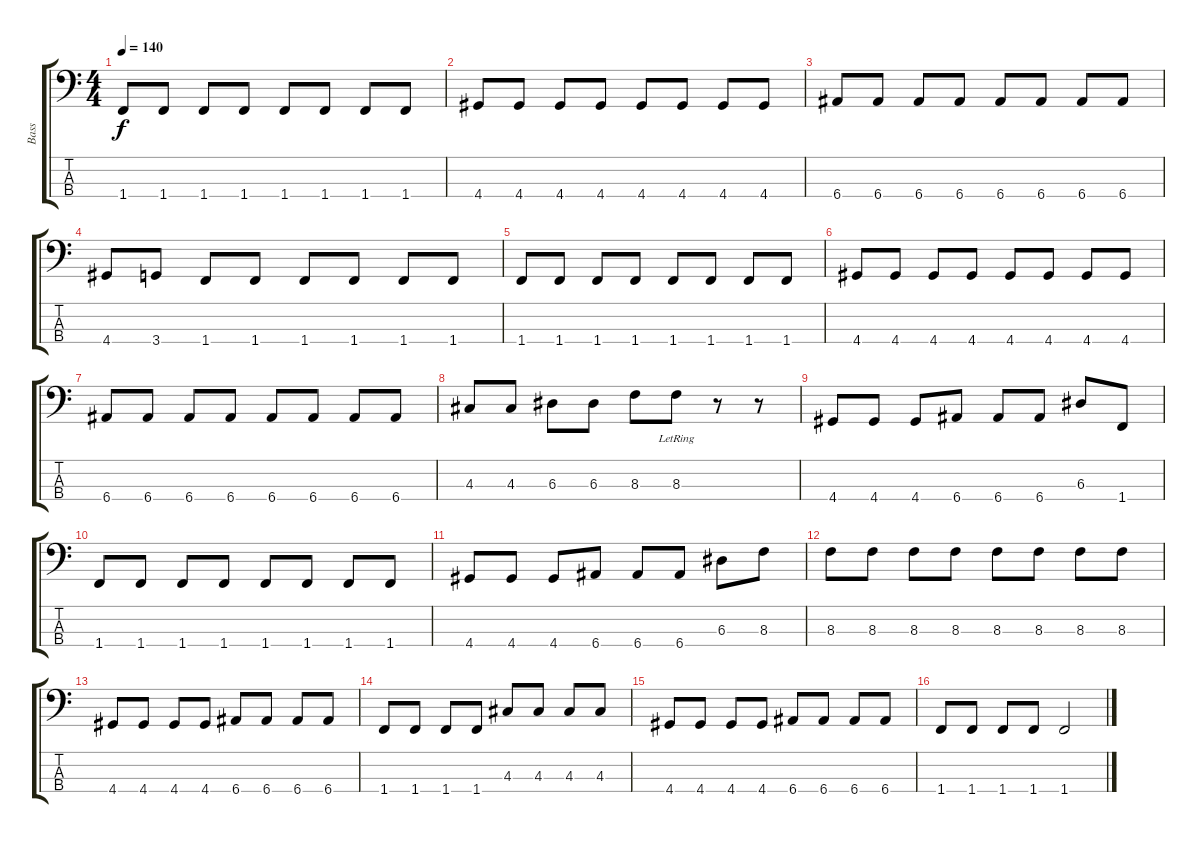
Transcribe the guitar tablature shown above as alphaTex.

\track ("Bass" "Bass") {instrument electricbasspick}
\staff {score tabs}
\tuning (G2 D2 A1 E1) {hide}
\ts (4 4)
\tempo 140
\clef f4
\ks c
1.4.8{dy f} 1.4.8 1.4.8 1.4.8 1.4.8 1.4.8 1.4.8 1.4.8 |
4.4.8 4.4.8 4.4.8 4.4.8 4.4.8 4.4.8 4.4.8 4.4.8 |
6.4.8 6.4.8 6.4.8 6.4.8 6.4.8 6.4.8 6.4.8 6.4.8 |
4.4.8 3.4.8 1.4.8 1.4.8 1.4.8 1.4.8 1.4.8 1.4.8 |
1.4.8 1.4.8 1.4.8 1.4.8 1.4.8 1.4.8 1.4.8 1.4.8 |
4.4.8 4.4.8 4.4.8 4.4.8 4.4.8 4.4.8 4.4.8 4.4.8 |
6.4.8 6.4.8 6.4.8 6.4.8 6.4.8 6.4.8 6.4.8 6.4.8 |
4.3.8 4.3.8 6.3.8 6.3.8 8.3.8 8.3{lr}.8 r.8 r.8 |
4.4.8 4.4.8 4.4.8 6.4.8 6.4.8 6.4.8 6.3.8 1.4.8 |
1.4.8 1.4.8 1.4.8 1.4.8 1.4.8 1.4.8 1.4.8 1.4.8 |
4.4.8 4.4.8 4.4.8 6.4.8 6.4.8 6.4.8 6.3.8 8.3.8 |
8.3.8 8.3.8 8.3.8 8.3.8 8.3.8 8.3.8 8.3.8 8.3.8 |
4.4.8 4.4.8 4.4.8 4.4.8 6.4.8 6.4.8 6.4.8 6.4.8 |
1.4.8 1.4.8 1.4.8 1.4.8 4.3.8 4.3.8 4.3.8 4.3.8 |
4.4.8 4.4.8 4.4.8 4.4.8 6.4.8 6.4.8 6.4.8 6.4.8 |
1.4.8 1.4.8 1.4.8 1.4.8 1.4.2
